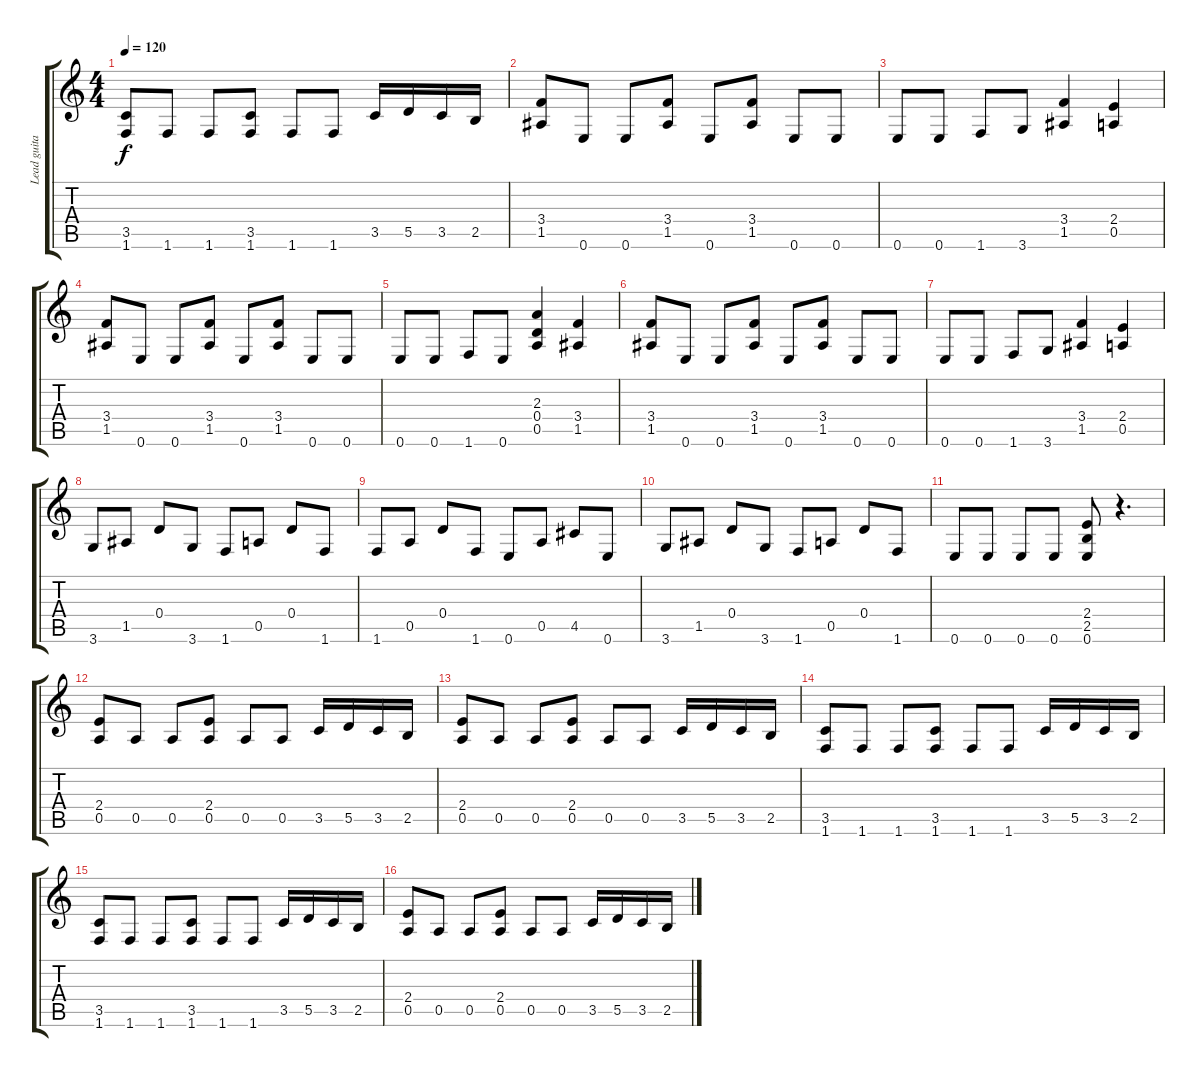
\track ("Lead guitar" "Lead guita") {instrument distortionguitar}
\staff {score tabs}
\tuning (E4 B3 G3 D3 A2 E2) {hide}
\ts (4 4)
\tempo 120
\clef g2
\ks c
(3.5 1.6).8{dy f} 1.6.8 1.6.8 (3.5 1.6).8 1.6.8 1.6.8 3.5.16 5.5.16 3.5.16 2.5.16 |
(3.4 1.5).8 0.6.8 0.6.8 (3.4 1.5).8 0.6.8 (3.4 1.5).8 0.6.8 0.6.8 |
0.6.8 0.6.8 1.6.8 3.6.8 (3.4 1.5).4 (2.4 0.5).4 |
(3.4 1.5).8 0.6.8 0.6.8 (3.4 1.5).8 0.6.8 (3.4 1.5).8 0.6.8 0.6.8 |
0.6.8 0.6.8 1.6.8 0.6.8 (2.3 0.4 0.5).4 (3.4 1.5).4 |
(3.4 1.5).8 0.6.8 0.6.8 (3.4 1.5).8 0.6.8 (3.4 1.5).8 0.6.8 0.6.8 |
0.6.8 0.6.8 1.6.8 3.6.8 (3.4 1.5).4 (2.4 0.5).4 |
3.6.8 1.5.8 0.4.8 3.6.8 1.6.8 0.5.8 0.4.8 1.6.8 |
1.6.8 0.5.8 0.4.8 1.6.8 0.6.8 0.5.8 4.5.8 0.6.8 |
3.6.8 1.5.8 0.4.8 3.6.8 1.6.8 0.5.8 0.4.8 1.6.8 |
0.6.8 0.6.8 0.6.8 0.6.8 (2.4 2.5 0.6).8 r.4{d} |
(2.4 0.5).8 0.5.8 0.5.8 (2.4 0.5).8 0.5.8 0.5.8 3.5.16 5.5.16 3.5.16 2.5.16 |
(2.4 0.5).8 0.5.8 0.5.8 (2.4 0.5).8 0.5.8 0.5.8 3.5.16 5.5.16 3.5.16 2.5.16 |
(3.5 1.6).8 1.6.8 1.6.8 (3.5 1.6).8 1.6.8 1.6.8 3.5.16 5.5.16 3.5.16 2.5.16 |
(3.5 1.6).8 1.6.8 1.6.8 (3.5 1.6).8 1.6.8 1.6.8 3.5.16 5.5.16 3.5.16 2.5.16 |
(2.4 0.5).8 0.5.8 0.5.8 (2.4 0.5).8 0.5.8 0.5.8 3.5.16 5.5.16 3.5.16 2.5.16
